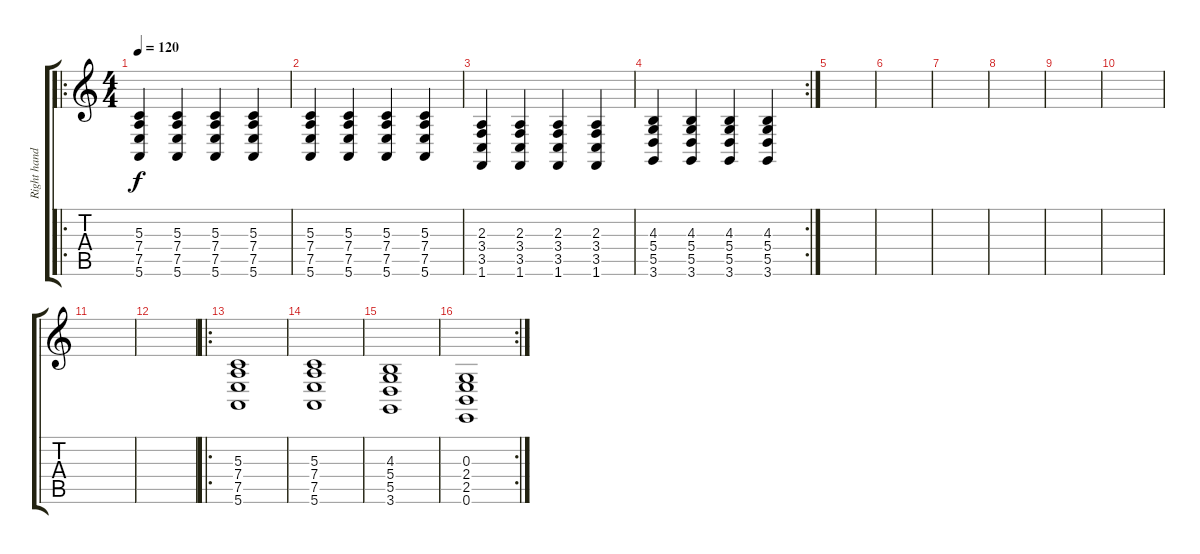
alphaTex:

\track ("Right hand" "Right hand") {instrument acousticgrandpiano}
\staff {score tabs}
\tuning (E4 B3 G3 D3 A2 E2) {hide}
\ro
\ts (4 4)
\tempo 120
\clef g2
\ks c
(5.3 7.4 7.5 5.6).4{dy f} (5.3 7.4 7.5 5.6).4 (5.3 7.4 7.5 5.6).4 (5.3 7.4 7.5 5.6).4 |
(5.3 7.4 7.5 5.6).4 (5.3 7.4 7.5 5.6).4 (5.3 7.4 7.5 5.6).4 (5.3 7.4 7.5 5.6).4 |
(2.3 3.4 3.5 1.6).4 (2.3 3.4 3.5 1.6).4 (2.3 3.4 3.5 1.6).4 (2.3 3.4 3.5 1.6).4 |
\rc 2
(4.3 5.4 5.5 3.6).4 (4.3 5.4 5.5 3.6).4 (4.3 5.4 5.5 3.6).4 (4.3 5.4 5.5 3.6).4 |
|
|
|
|
|
|
|
|
\ro
(5.3 7.4 7.5 5.6).1 |
(5.3 7.4 7.5 5.6).1 |
(4.3 5.4 5.5 3.6).1 |
\rc 2
(0.3 2.4 2.5 0.6).1
